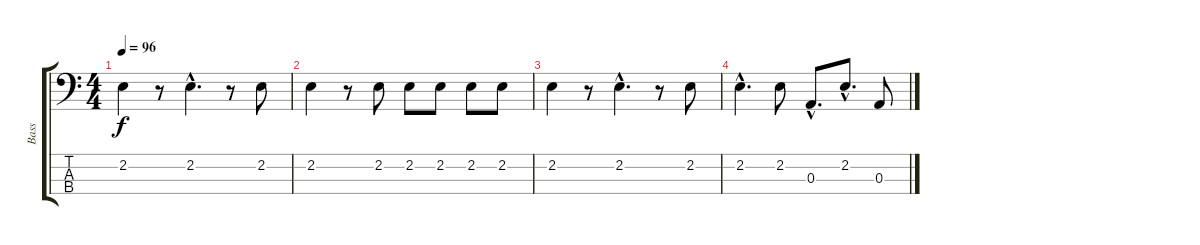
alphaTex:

\track ("Bass" "Bass") {instrument electricbassfinger}
\staff {score tabs}
\tuning (G2 D2 A1 E1) {hide}
\ts (4 4)
\tempo 96
\clef f4
\ks c
2.2.4{dy f} r.8 2.2{hac}.4{d} r.8 2.2.8 |
2.2.4 r.8 2.2.8 2.2.8 2.2.8 2.2.8 2.2.8 |
2.2.4 r.8 2.2{hac}.4{d} r.8 2.2.8 |
2.2{hac}.4{d} 2.2.8 0.3{hac}.8{d} 2.2{hac}.8{d} 0.3.8
